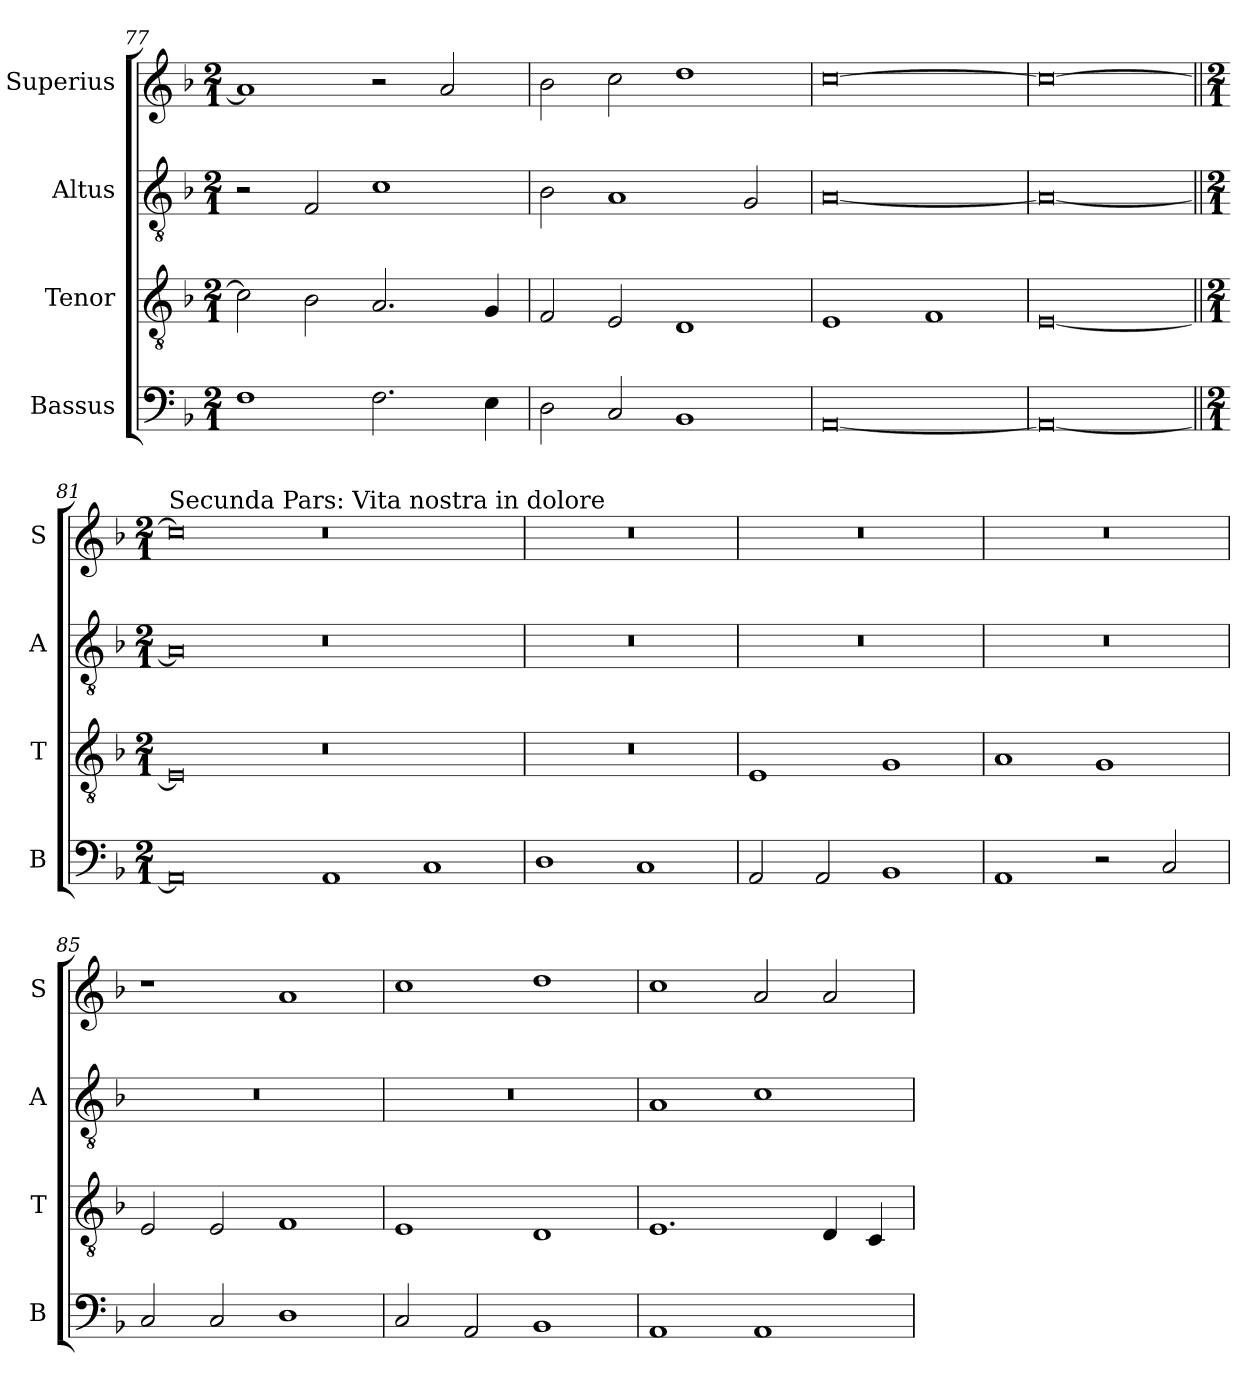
**kern	**kern	**kern	**kern
*part4	*part3	*part2	*part1
*staff4	*staff3	*staff2	*staff1
*I"Bassus	*I"Tenor	*I"Altus	*I"Superius
*I'B	*I'T	*I'A	*I'S
*clefF4	*clefGv2	*clefGv2	*clefG2
*k[b-]	*k[b-]	*k[b-]	*k[b-]
*F:	*F:	*F:	*F:
*M2/1	*M2/1	*M2/1	*M2/1
=77	=77	=77	=77
1F	2c]	2r	1a]
.	2B-	2F	.
2.F	2.A	1c	2r
.	.	.	2a
4E	4G	.	.
=78	=78	=78	=78
2D	2F	2B-	2b-
2C	2E	1A	2cc
1BB-	1D	.	1dd
.	.	2G	.
=79	=79	=79	=79
[0AA	1E	[0A	[0cc
.	1F	.	.
=80	=80	=80	=80
0AA_	[0E	0A_	0cc_
=81||	=81||	=81||	=81||
*M2/1	*M2/1	*M2/1	*M2/1
!	!	!	!LO:TX:a:t=Secunda Pars&colon; Vita nostra in dolore
0AA]	0E]	0A]	0cc]
1AA	0r	0r	0r
1C	.	.	.
=82	=82	=82	=82
1D	0r	0r	0r
1C	.	.	.
=83	=83	=83	=83
2AA	1E	0r	0r
2AA	.	.	.
1BB-	1G	.	.
=84	=84	=84	=84
1AA	1A	0r	0r
2r	1G	.	.
2C	.	.	.
=85	=85	=85	=85
2C	2E	0r	1r
2C	2E	.	.
1D	1F	.	1a
=86	=86	=86	=86
2C	1E	0r	1cc
2AA	.	.	.
1BB-	1D	.	1dd
=87	=87	=87	=87
1AA	1.E	1A	1cc
1AA	.	1c	2a
.	4D	.	2a
.	4C	.	.
=	=	=	=
*-	*-	*-	*-
